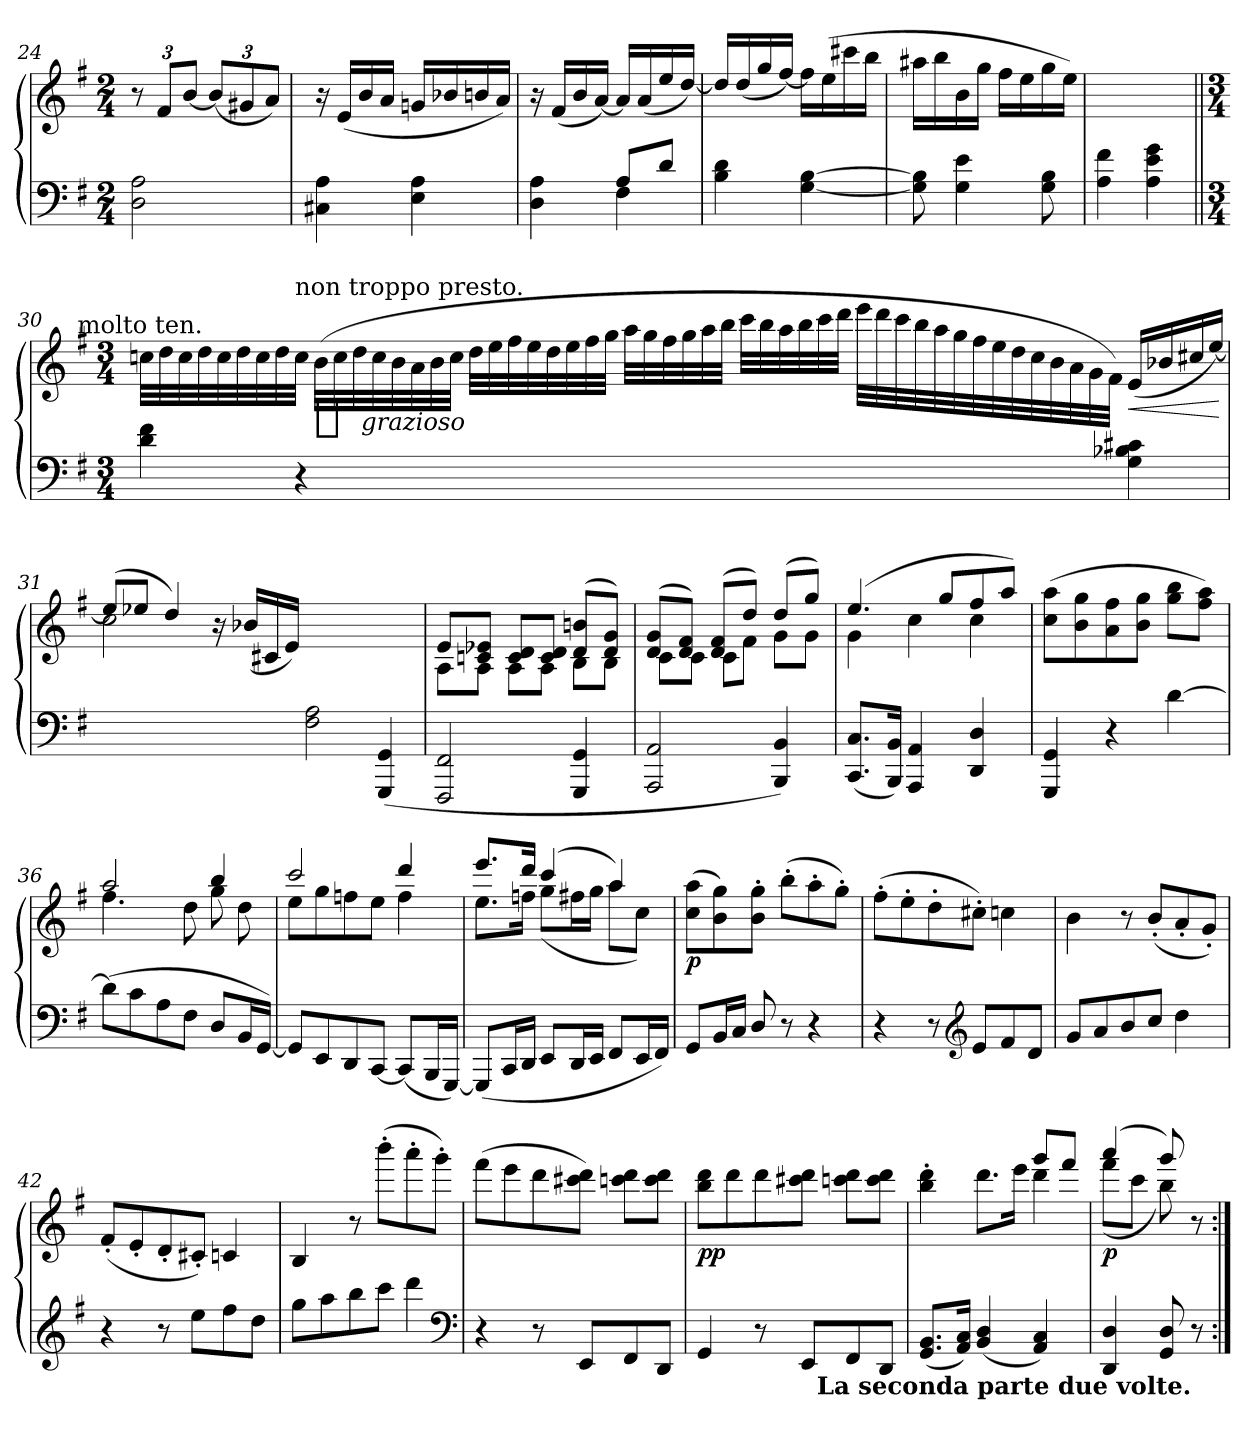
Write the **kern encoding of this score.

**kern	**kern	**dynam
*part1	*part1	*part1
*staff2	*staff1	*staff1/2
*clefF4	*clefG2	*
*k[f#]	*k[f#]	*
*M2/4	*M2/4	*
*	*Xbrackettup	*
=24	=24	=24
2D\ 2A\	12r	.
.	12f#/L	.
.	[12b/J	.
.	(12b/L]	.
.	12g#X/	.
.	12a/J)	.
!!LO:LB:g=z
=25	=25	=25
4C#X\ 4A\	16r	.
.	(>16e/LL	.
.	16b/	.
.	16a/JJ	.
4E\ 4A\	16gn/LL	.
.	16b-X/	.
.	16bn/	.
.	16a/JJ)	.
=26	=26	=26
*^	*	*
4ryy	4D\ 4A\	16r	.
!	!	!	!LO:DY:b
.	.	(>16f#/LL	cresc.
.	.	16b/	.
.	.	[16a/JJ)	.
8A/L	4F#\	16a/LL]	.
.	.	(16a/	.
8d/J	.	16ee/	.
.	.	[16dd/JJ)	.
*v	*v	*	*
=27	=27	=27
4B\ 4d\	16dd/LL]	.
.	(>16dd/	.
.	16gg\	.
.	[16ff#\JJ)	.
[4G\ [4B\	16ff#\LL]	.
.	(>16ee\	.
.	16ccc#X\	.
.	16bb\JJ	.
=28	=28	=28
8G]\ 8B]\	16aa#X\LL	.
.	16bb\	.
4G\ 4e\	16b\	.
.	16gg\JJ	.
.	16ff#\LL	.
.	16ee\	.
8G\ 8B\	16gg\	.
.	16ee\JJ)	.
=29	=29	=29
!	!	!LO:DY:b
4A\ 4f#\	2ryy	dim.
4A\ 4e\ 4g\	.	.
!!LO:PB:g=z
=30||	=30||	=30||
*M3/4	*M3/4	*
!	!LO:TX:a:cj:t=molto ten.	!
4d\ 4f#\	32ccn!\LLL	.
.	32dd!\	.
.	32cc!\	.
.	32dd!\	.
.	32cc!\	.
.	32dd!\	.
.	32cc!\	.
.	32dd!\	.
!	!LO:TX:a:t=non troppo presto.	!
4r	32cc!\JJJ	.
!	!	!LO:DY:b:t=%s grazioso
.	(>32b!\LLL	p
.	32cc!\	.
.	32dd!\	.
.	32cc!\	.
.	32b!\	.
.	32a!\	.
.	32b!\	.
4ryy	32cc!\JJJ	.
.	32dd!\LLL	.
.	32ee!\	.
.	32ff#!\	.
.	32ee!\	.
.	32dd!\	.
.	32ee!\	.
.	32ff#!\	.
2.ryy	32gg!\JJJ	.
.	32aa!\LLL	.
.	32gg!\	.
.	32ff#!\	.
.	32gg!\	.
.	32aa!\	.
.	32bb!\JJJ	.
.	32ccc!\LLL	.
.	32bb!\	.
.	32aa!\	.
.	32bb!\	.
.	32ccc!\	.
.	32ddd!\JJJ	.
.	32eee!\LLL	.
.	32ddd!\	.
.	32ccc!\	.
.	32bb!\	.
.	32aa!\	.
.	32gg!\	.
.	32ff#!\	.
.	32ee!\	.
.	32dd!\	.
.	32cc!\	.
.	32b!\	.
16.ryy	32a!\	.
.	32g!\	.
.	32f#!\JJJ)	.
!	!	!LO:HP:b
4G\ 4B-X\ 4c#X\	(<16e/LL	<
.	16b-X/	.
.	16cc#X/	.
.	[16ee/JJ)	.
.	.	[
!!LO:LB:g=z
=31	=31	=31
*	*^	*
2.ryy	(>8ee/L]	2cc\	.
.	8ee-X/J	.	.
.	4dd/)	.	.
.	16r	4ryy	.
.	(<16b-X/LL	.	.
.	16c#X/	.	.
.	16e/JJ)	.	.
2F#\ 2A\	2.ryy	2.ryy	.
(<4GGG/ 4GG/	.	.	.
=32	=32	=32	=32
2FFF#/ 2FF#/	8e/L	8A\L	.
.	8cn/ 8e-X/J	8A\J	.
.	8c/ 8d/L	8A\L	.
.	8c/ 8d/J	8A\J	.
4GGG/ 4GG/	(8d/ 8bn/L	8B\L	.
.	8d/ 8g/J)	8B\J	.
=33	=33	=33	=33
2AAA/ 2AA/	(8d/ 8g/L	8c\L	.
.	8d/ 8f#/J)	8c\J	.
.	(8d/ 8f#/L	8c\L	.
.	8dd/J)	8f#\J	.
4BBB/ 4BB/)	(8dd/L	8g\L	.
.	8gg/J)	8g\J	.
=34	=34	=34	=34
(<8.CC/ 8.C/L	(4.ee/	4g\	.
16BBB/ 16BB/Jk)	.	.	.
4AAA/ 4AA/	.	4cc\	.
.	8gg/L	.	.
4DD/ 4D/	8ff#/	4cc\	.
.	8aa/J)	.	.
*	*v	*v	*
=35	=35	=35
4GGG/ 4GG/	(8cc\ 8aa\L	.
.	8b\ 8gg\	.
4r	8a\ 8ff#\	.
.	8b\ 8gg\J	.
!	!	!LO:DY:b
[4d\	8gg\ 8bb\L	cresc.
.	8ff#\ 8aa\J)	.
=36	=36	=36
*	*^	*
(8d\L]	2aa/	4.ff#\	.
8c\	.	.	.
8A\	.	.	.
8F#\J	.	8dd\	.
8D/L	4bb/	8gg\	.
16BB/L	.	8dd\	.
[16GG/JJ)	.	.	.
!!LO:LB:g=z	!!
=37	=37	=37	=37
8GG/L]	2ccc/	8ee\L	.
8EE/	.	8gg\	.
8DD/	.	8ffn\	.
[8CC/J	.	8ee\J	.
(8CC/L]	4ddd/	4ff\	.
16BBB/L	.	.	.
[16GGG/JJ)	.	.	.
=38	=38	=38	=38
(8GGG/L]	8.eee/L	8.ee\L	.
16CC/L	.	.	.
16DD/JJ	16ddd/Jk	16ffn\Jk	.
8EE/L	(4ccc/	(8gg\L	.
16DD/L	.	16ff#X\L	.
16EE/JJ	.	16gg\JJ	.
8FF#/L	4aa/)	8aa\L	.
16EE/L	.	8cc\J)	.
16FF#/JJ)	.	.	.
*	*v	*v	*
=39	=39	=39
!	!	!LO:DY:b
8GG/L	(8cc\ 8aa\L	p
16BB/L	8b\ 8gg\)	.
16C/JJ	.	.
8D/	8b'\ 8gg'\J	.
8r	(8bb'\L	.
4r	8aa'\	.
.	8gg'\J)	.
=40	=40	=40
4r	(8ff#'\L	.
.	8ee'\	.
8r	8dd'\	.
*clefG2	*	*
8e/L	8cc#X'\J)	.
8f#/	4ccn\	.
8d/J	.	.
=41	=41	=41
8g/L	4b\	.
8a/	.	.
8b/	8r	.
8cc/J	(8b'/L	.
4dd\	8a'/	.
.	8g'/J)	.
!!LO:LB:g=z
=42	=42	=42
4r	(8f#'/L	.
.	8e'/	.
8r	8d'/	.
8ee\L	8c#X'/J)	.
8ff#\	4cn/	.
8dd\J	.	.
=43	=43	=43
8gg\L	4B/	.
8aa\	.	.
8bb\	8r	.
!	!	!LO:DY:b
8ccc\J	(8bbb'\L	cresc.
4ddd\	8aaa'\	.
.	8ggg'\J)	.
*clefF4	*	*
=44	=44	=44
!	!	!LO:DY:b
4r	(8fff#\L	dim.
.	8eee\	.
8r	8ddd\	.
8EE/L	8ccc#X\ 8ddd\J)	.
8FF#/	8cccn\ 8ddd\L	.
8DD/J	8ccc\ 8ddd\J	.
=45	=45	=45
!	!	!LO:DY:b
4GG/	8bb\ 8ddd\L	pp
.	8ddd\	.
8r	8ddd\	.
8EE/L	8ccc#X\ 8ddd\J	.
8FF#/	8cccn\ 8ddd\L	.
8DD/J	8ccc\ 8ddd\J	.
=46	=46	=46
*	*^	*
(8.GG/ 8.BB/L	2ryy	4bb'\ 4ddd'\	.
16AA/ 16C/Jk)	.	.	.
(4BB/ 4D/	.	8.ddd\L	.
.	.	16eee\Jk	.
4AA/ 4C/)	8ggg/L	4ddd\	.
.	8fff#/J	.	.
=47	=47	=47	=47
!	!	!	!LO:DY:b
4DD/ 4D/	(4aaa/	(8fff#\L	p
.	.	8ccc\J	.
8GG/ 8D/	8ggg/)	8bb\)	.
!LO:TX:b:B:rj:t=La seconda parte due volte.	!	!	!
8r	8ryy	8r	.
*	*v	*v	*
=:|!	=:|!	=:|!
*-	*-	*-
